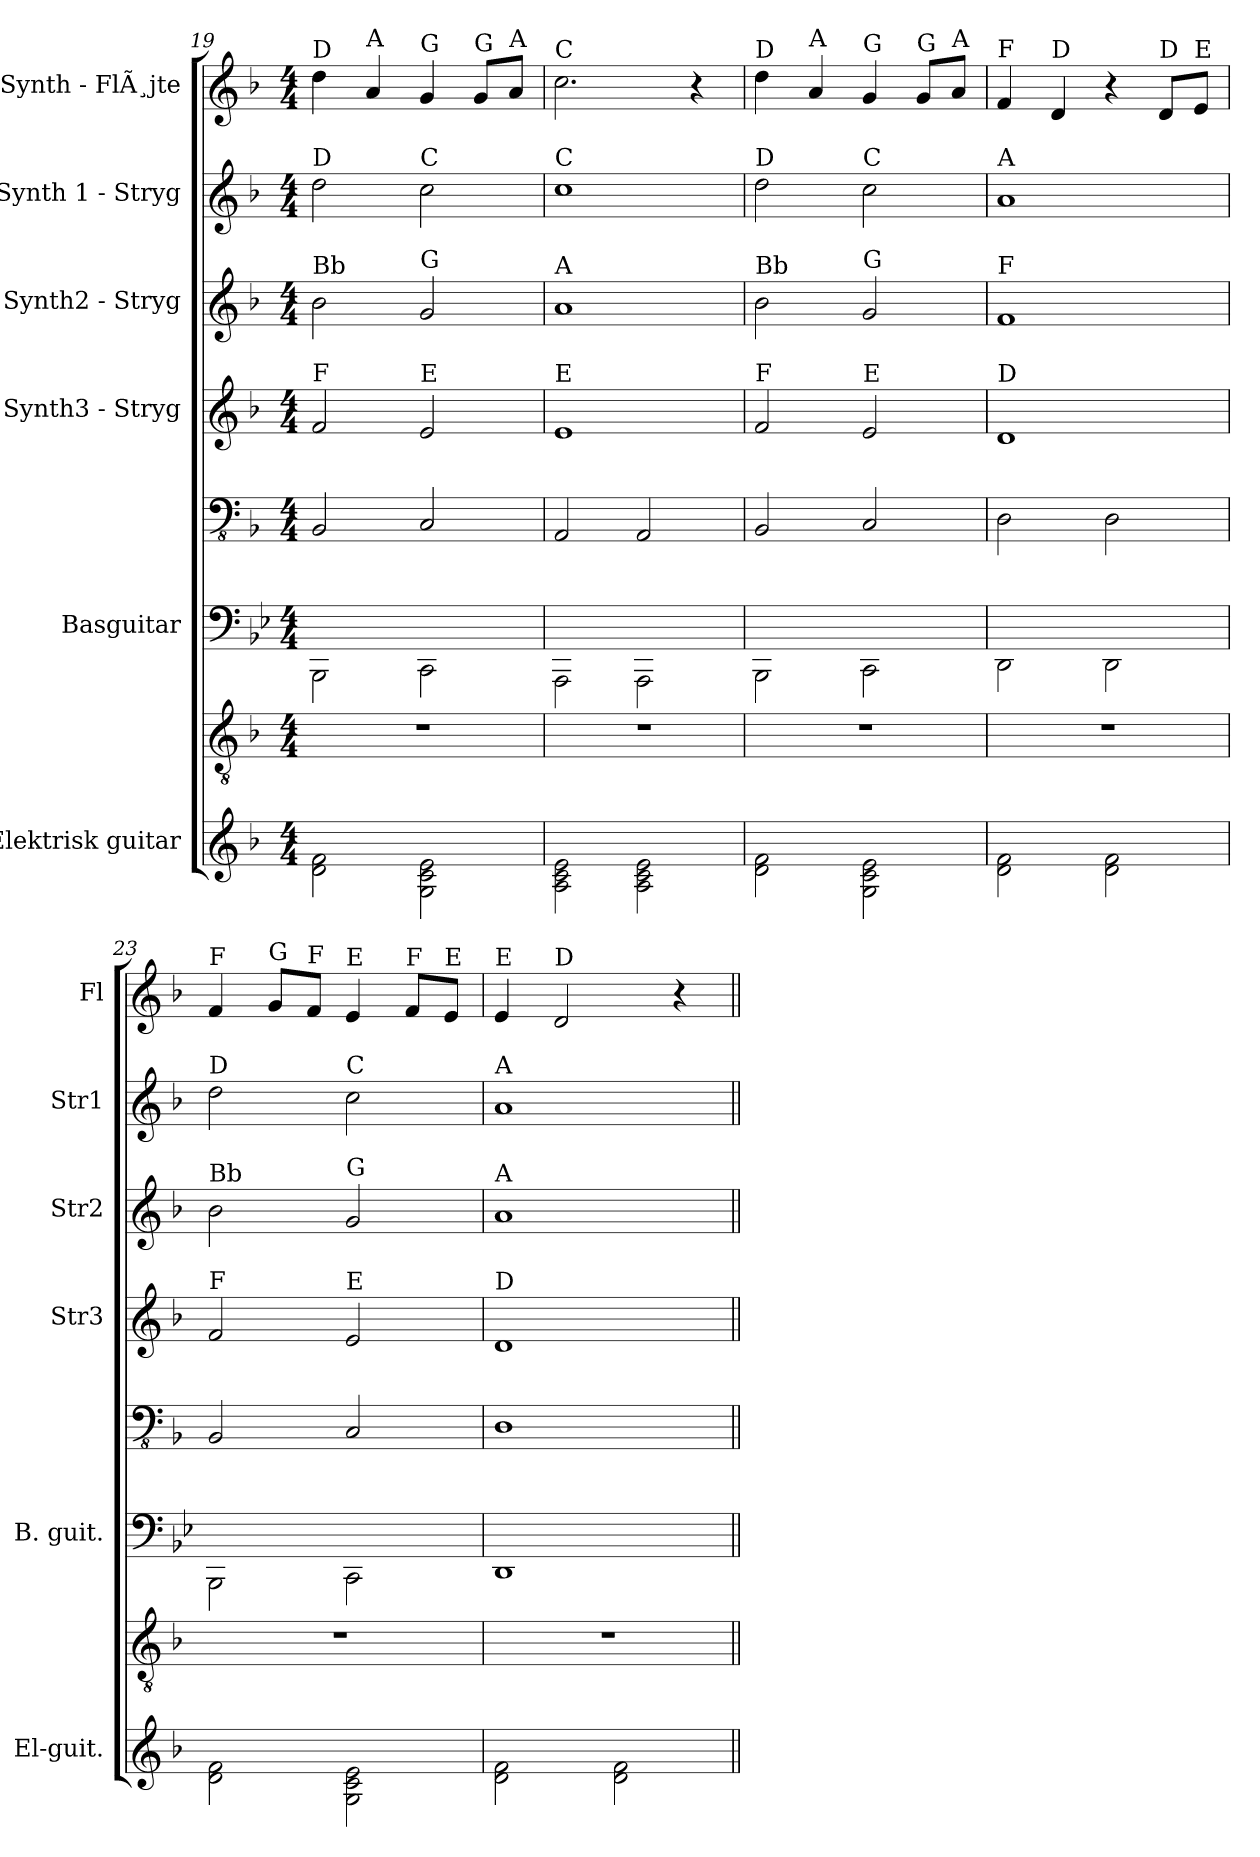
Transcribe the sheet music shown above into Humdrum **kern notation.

**kern	**kern	**kern	**kern	**kern	**kern	**kern	**kern
*part6	*part6	*part5	*part5	*part4	*part3	*part2	*part1
*staff8	*staff7	*staff6	*staff5	*staff4	*staff3	*staff2	*staff1
*I"Elektrisk guitar	*	*I"Basguitar	*	*I"Synth3 - Stryg	*I"Synth2 - Stryg	*I"Synth 1 - Stryg	*I"Synth - FlÃ¸jte
*I'El-guit.	*	*I'B. guit.	*	*I'Str3	*I'Str2	*I'Str1	*I'Fl
*	*clefGv2	*	*clefFv4	*clefG2	*clefG2	*clefG2	*clefG2
*k[b-]	*k[b-]	*k[b-e-]	*k[b-]	*k[b-]	*k[b-]	*k[b-]	*k[b-]
*M4/4	*M4/4	*M4/4	*M4/4	*M4/4	*M4/4	*M4/4	*M4/4
=19	=19	=19	=19	=19	=19	=19	=19
!	!	!	!	!	!	!	!LO:TX:a:t=D
!	!	!	!	!	!	!LO:TX:a:t=D	!
!	!	!	!	!	!LO:TX:a:t=Bb	!	!
!	!	!	!	!LO:TX:a:t=F	!	!	!
2d\ 2f\	1r	2BBB-\	2BBB-/	2f/	2b-\	2dd\	4dd\
!	!	!	!	!	!	!	!LO:TX:a:t=A
.	.	.	.	.	.	.	4a/
!	!	!	!	!	!	!	!LO:TX:a:t=G
!	!	!	!	!	!	!LO:TX:a:t=C	!
!	!	!	!	!	!LO:TX:a:t=G	!	!
!	!	!	!	!LO:TX:a:t=E	!	!	!
2G\ 2c\ 2e\	.	2CC\	2CC/	2e/	2g/	2cc\	4g/
!	!	!	!	!	!	!	!LO:TX:a:t=G
.	.	.	.	.	.	.	8g/L
!	!	!	!	!	!	!	!LO:TX:a:t=A
.	.	.	.	.	.	.	8a/J
=20	=20	=20	=20	=20	=20	=20	=20
!	!	!	!	!	!	!	!LO:TX:a:t=C
!	!	!	!	!	!	!LO:TX:a:t=C	!
!	!	!	!	!	!LO:TX:a:t=A	!	!
!	!	!	!	!LO:TX:a:t=E	!	!	!
2A\ 2c\ 2e\	1r	2AAA\	2AAA/	1e	1a	1cc	2.cc\
2A\ 2c\ 2e\	.	2AAA\	2AAA/	.	.	.	.
.	.	.	.	.	.	.	4r
=21	=21	=21	=21	=21	=21	=21	=21
!	!	!	!	!	!	!	!LO:TX:a:t=D
!	!	!	!	!	!	!LO:TX:a:t=D	!
!	!	!	!	!	!LO:TX:a:t=Bb	!	!
!	!	!	!	!LO:TX:a:t=F	!	!	!
2d\ 2f\	1r	2BBB-\	2BBB-/	2f/	2b-\	2dd\	4dd\
!	!	!	!	!	!	!	!LO:TX:a:t=A
.	.	.	.	.	.	.	4a/
!	!	!	!	!	!	!	!LO:TX:a:t=G
!	!	!	!	!	!	!LO:TX:a:t=C	!
!	!	!	!	!	!LO:TX:a:t=G	!	!
!	!	!	!	!LO:TX:a:t=E	!	!	!
2G\ 2c\ 2e\	.	2CC\	2CC/	2e/	2g/	2cc\	4g/
!	!	!	!	!	!	!	!LO:TX:a:t=G
.	.	.	.	.	.	.	8g/L
!	!	!	!	!	!	!	!LO:TX:a:t=A
.	.	.	.	.	.	.	8a/J
=22	=22	=22	=22	=22	=22	=22	=22
!	!	!	!	!	!	!	!LO:TX:a:t=F
!	!	!	!	!	!	!LO:TX:a:t=A	!
!	!	!	!	!	!LO:TX:a:t=F	!	!
!	!	!	!	!LO:TX:a:t=D	!	!	!
2d\ 2f\	1r	2DD\	2DD\	1d	1f	1a	4f/
!	!	!	!	!	!	!	!LO:TX:a:t=D
.	.	.	.	.	.	.	4d/
2d\ 2f\	.	2DD\	2DD\	.	.	.	4r
!	!	!	!	!	!	!	!LO:TX:a:t=D
.	.	.	.	.	.	.	8d/L
!	!	!	!	!	!	!	!LO:TX:a:t=E
.	.	.	.	.	.	.	8e/J
=23	=23	=23	=23	=23	=23	=23	=23
!	!	!	!	!	!	!	!LO:TX:a:t=F
!	!	!	!	!	!	!LO:TX:a:t=D	!
!	!	!	!	!	!LO:TX:a:t=Bb	!	!
!	!	!	!	!LO:TX:a:t=F	!	!	!
2d\ 2f\	1r	2BBB-\	2BBB-/	2f/	2b-\	2dd\	4f/
!	!	!	!	!	!	!	!LO:TX:a:t=G
.	.	.	.	.	.	.	8g/L
!	!	!	!	!	!	!	!LO:TX:a:t=F
.	.	.	.	.	.	.	8f/J
!	!	!	!	!	!	!	!LO:TX:a:t=E
!	!	!	!	!	!	!LO:TX:a:t=C	!
!	!	!	!	!	!LO:TX:a:t=G	!	!
!	!	!	!	!LO:TX:a:t=E	!	!	!
2G\ 2c\ 2e\	.	2CC\	2CC/	2e/	2g/	2cc\	4e/
!	!	!	!	!	!	!	!LO:TX:a:t=F
.	.	.	.	.	.	.	8f/L
!	!	!	!	!	!	!	!LO:TX:a:t=E
.	.	.	.	.	.	.	8e/J
=24	=24	=24	=24	=24	=24	=24	=24
!	!	!	!	!	!	!	!LO:TX:a:t=E
!	!	!	!	!	!	!LO:TX:a:t=A	!
!	!	!	!	!	!LO:TX:a:t=A	!	!
!	!	!	!	!LO:TX:a:t=D	!	!	!
2d\ 2f\	1r	1DD	1DD	1d	1a	1a	4e/
!	!	!	!	!	!	!	!LO:TX:a:t=D
.	.	.	.	.	.	.	2d/
2d\ 2f\	.	.	.	.	.	.	.
.	.	.	.	.	.	.	4r
=||	=||	=||	=||	=||	=||	=||	=||
*-	*-	*-	*-	*-	*-	*-	*-
